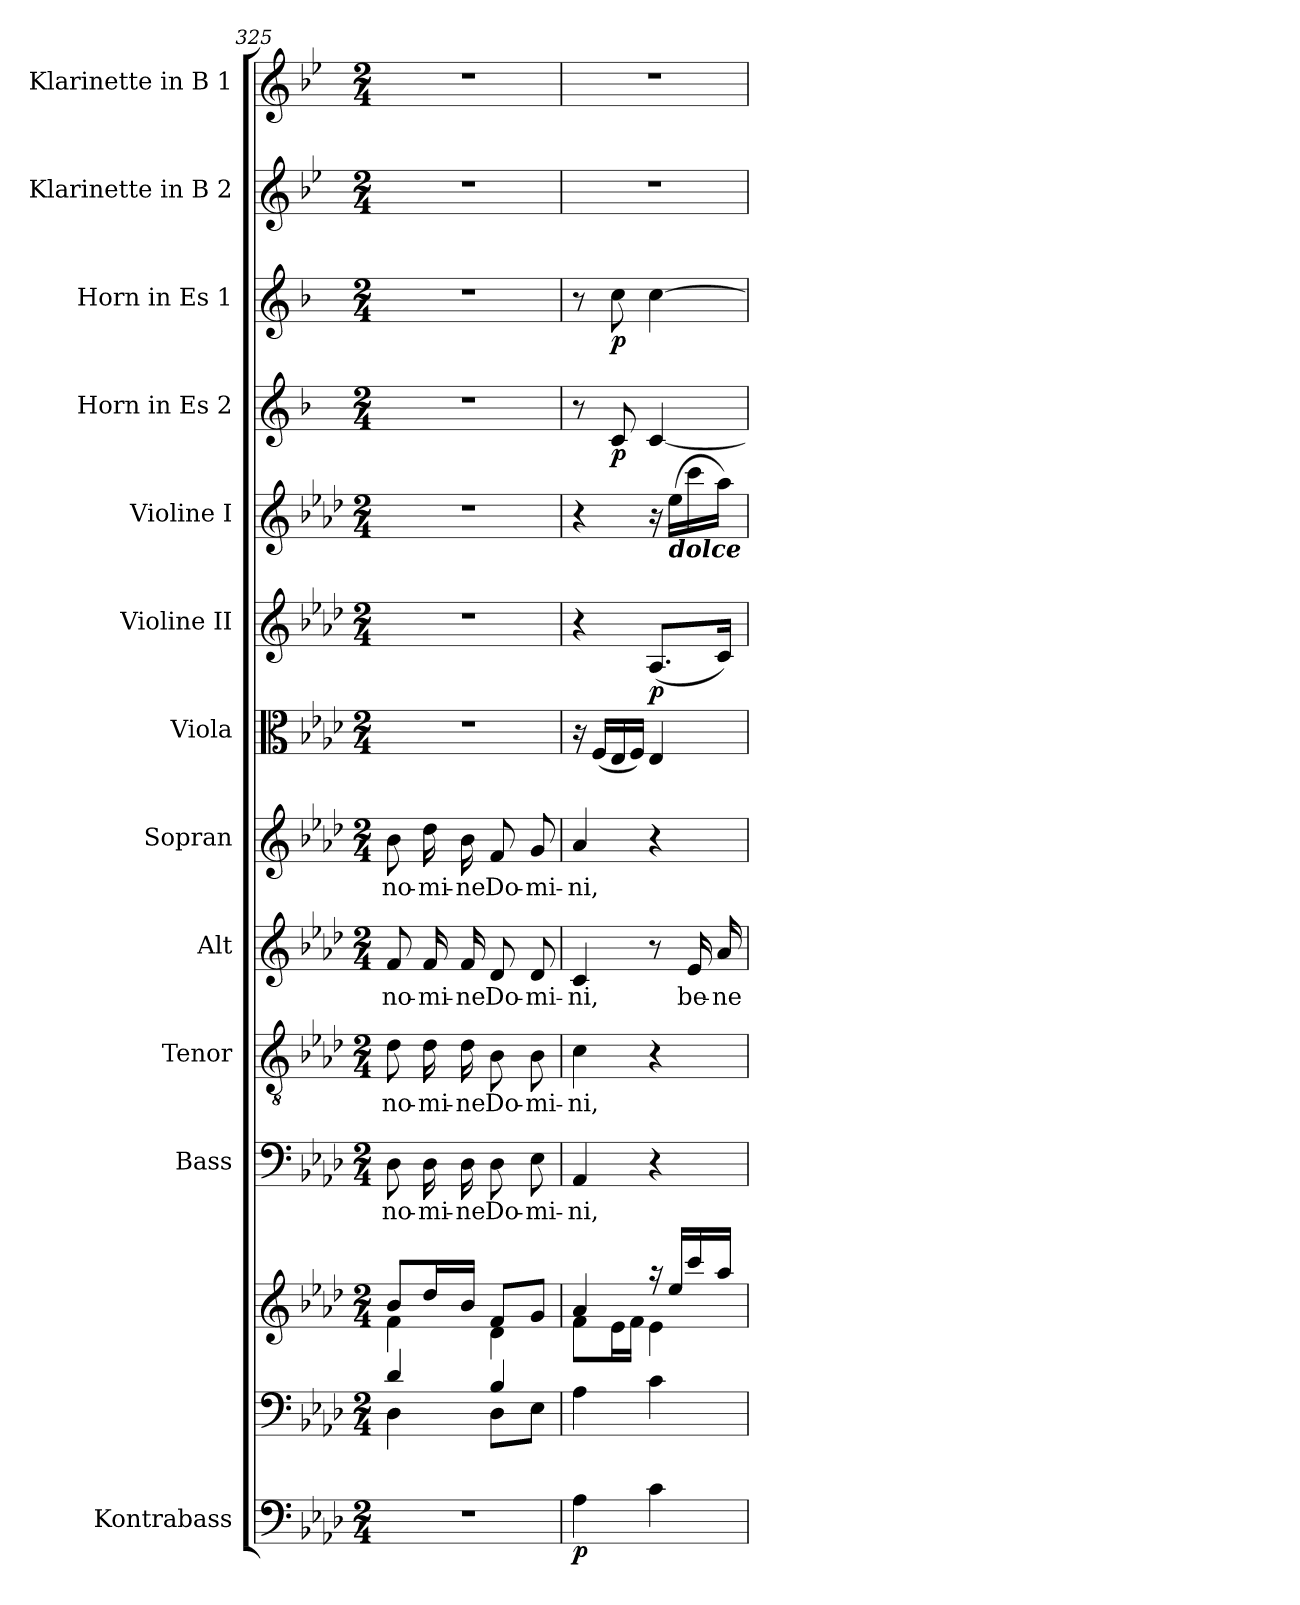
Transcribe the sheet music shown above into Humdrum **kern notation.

**kern	**dynam	**kern	**kern	**kern	**text	**kern	**text	**kern	**text	**kern	**text	**kern	**kern	**dynam	**kern	**kern	**dynam	**kern	**dynam	**kern	**kern
*part13	*part13	*part12	*part12	*part11	*part11	*part10	*part10	*part9	*part9	*part8	*part8	*part7	*part6	*part6	*part5	*part4	*part4	*part3	*part3	*part2	*part1
*staff14	*staff14	*staff13	*staff12	*staff11	*staff11	*staff10	*staff10	*staff9	*staff9	*staff8	*staff8	*staff7	*staff6	*staff6	*staff5	*staff4	*staff4	*staff3	*staff3	*staff2	*staff1
*I"Kontrabass	*	*	*	*I"Bass	*	*I"Tenor	*	*I"Alt	*	*I"Sopran	*	*I"Viola	*I"Violine II	*	*I"Violine I	*I"Horn in Es 2	*	*I"Horn in Es 1	*	*I"Klarinette in B 2	*I"Klarinette in B 1
*I'Kb.	*	*	*	*I'B	*	*I'T	*	*I'A	*	*I'S	*	*I'Vla.	*I'Vl. II	*	*I'Vl. I	*I'Hrn. 2	*	*I'Hrn. 1	*	*	*
*clefF4	*	*clefF4	*clefG2	*clefF4	*	*clefGv2	*	*clefG2	*	*clefG2	*	*clefC3	*clefG2	*	*clefG2	*clefG2	*	*clefG2	*	*clefG2	*clefG2
*ITrd7c12	*	*	*	*	*	*	*	*	*	*	*	*	*	*	*	*ITrd5c9	*	*ITrd5c9	*	*ITrd1c2	*ITrd1c2
*k[b-e-a-d-]	*	*k[b-e-a-d-]	*k[b-e-a-d-]	*k[b-e-a-d-]	*	*k[b-e-a-d-]	*	*k[b-e-a-d-]	*	*k[b-e-a-d-]	*	*k[b-e-a-d-]	*k[b-e-a-d-]	*	*k[b-e-a-d-]	*k[b-e-a-d-]	*	*k[b-e-a-d-]	*	*k[b-e-a-d-]	*k[b-e-a-d-]
*A-:	*	*A-:	*A-:	*A-:	*	*A-:	*	*A-:	*	*A-:	*	*A-:	*A-:	*	*A-:	*A-:	*	*A-:	*	*A-:	*A-:
*M2/4	*	*M2/4	*M2/4	*M2/4	*	*M2/4	*	*M2/4	*	*M2/4	*	*M2/4	*M2/4	*	*M2/4	*M2/4	*	*M2/4	*	*M2/4	*M2/4
=325	=325	=325	=325	=325	=325	=325	=325	=325	=325	=325	=325	=325	=325	=325	=325	=325	=325	=325	=325	=325	=325
*	*	*^	*^	*	*	*	*	*	*	*	*	*	*	*	*	*	*	*	*	*	*
!	!	!	!	!	!	!	!LO:LY:b	!	!LO:LY:b	!	!LO:LY:b	!	!LO:LY:b	!	!	!	!	!	!	!	!	!	!
2r	.	4d-/	4D-\	8b-/L	4f\	8D-\	no-	8d-\	no-	8f/	no-	8b-\	no-	2r	2r	.	2r	2r	.	2r	.	2r	2r
!	!	!	!	!	!	!	!LO:LY:b	!	!LO:LY:b	!	!LO:LY:b	!	!LO:LY:b	!	!	!	!	!	!	!	!	!	!
.	.	.	.	16dd-/L	.	16D-\	-mi-	16d-\	-mi-	16f/	-mi-	16dd-\	-mi-	.	.	.	.	.	.	.	.	.	.
!	!	!	!	!	!	!	!LO:LY:b	!	!LO:LY:b	!	!LO:LY:b	!	!LO:LY:b	!	!	!	!	!	!	!	!	!	!
.	.	.	.	16b-/JJ	.	16D-\	-ne	16d-\	-ne	16f/	-ne	16b-\	-ne	.	.	.	.	.	.	.	.	.	.
!	!	!	!	!	!	!	!LO:LY:b	!	!LO:LY:b	!	!LO:LY:b	!	!LO:LY:b	!	!	!	!	!	!	!	!	!	!
.	.	4B-/	8D-\L	8f/L	4d-\	8D-\	Do-	8B-\	Do-	8d-/	Do-	8f/	Do-	.	.	.	.	.	.	.	.	.	.
!	!	!	!	!	!	!	!LO:LY:b	!	!LO:LY:b	!	!LO:LY:b	!	!LO:LY:b	!	!	!	!	!	!	!	!	!	!
.	.	.	8E-\J	8g/J	.	8E-\	-mi-	8B-\	-mi-	8d-/	-mi-	8g/	-mi-	.	.	.	.	.	.	.	.	.	.
!!LO:PB:g=z
=326	=326	=326	=326	=326	=326	=326	=326	=326	=326	=326	=326	=326	=326	=326	=326	=326	=326	=326	=326	=326	=326	=326	=326
!	!LO:DY:b	!	!	!	!	!	!LO:LY:b	!	!LO:LY:b	!	!LO:LY:b	!	!LO:LY:b	!	!	!	!	!	!	!	!	!	!
*	*	*v	*v	*	*	*	*	*	*	*	*	*	*	*	*	*	*	*	*	*	*	*	*
4AA-\	p	4A-\	4a-/	8f\L	4AA-/	-ni,	4c\	-ni,	4c/	-ni,	4a-/	-ni,	16r	4r	.	4r	8r	.	8r	.	2r	2r
.	.	.	.	.	.	.	.	.	.	.	.	.	(<16F/LL	.	.	.	.	.	.	.	.	.
!	!	!	!	!	!	!	!	!	!	!	!	!	!	!	!	!	!	!LO:DY:b	!	!LO:DY:b	!	!
.	.	.	.	16e-\L	.	.	.	.	.	.	.	.	16E-/	.	.	.	8E-/	p	8e-\	p	.	.
.	.	.	.	16f\JJ	.	.	.	.	.	.	.	.	16F/JJ)	.	.	.	.	.	.	.	.	.
!	!	!	!	!	!	!	!	!	!	!	!	!	!	!	!LO:DY:b	!	!	!	!	!	!	!
4C\	.	4c\	16raa	4e-\	4r	.	4r	.	8r	.	4r	.	4E-/	(<8.A-/L	p	16r	[4E-/	.	[4e-\	.	.	.
!	!	!	!	!	!	!	!	!	!	!	!	!	!	!	!	!LO:TX:b:Bi:t=dolce	!	!	!	!	!	!
.	.	.	16ee-/LL	.	.	.	.	.	.	.	.	.	.	.	.	(>16ee-\LL	.	.	.	.	.	.
!	!	!	!	!	!	!	!	!	!	!LO:LY:b	!	!	!	!	!	!	!	!	!	!	!	!
.	.	.	16ccc/	.	.	.	.	.	16e-/	be-	.	.	.	.	.	16ccc\	.	.	.	.	.	.
!	!	!	!	!	!	!	!	!	!	!LO:LY:b	!	!	!	!	!	!	!	!	!	!	!	!
.	.	.	16aa-/JJ	.	.	.	.	.	16a-/	-ne-	.	.	.	16c/Jk)	.	16aa-\JJ)	.	.	.	.	.	.
*	*	*	*v	*v	*	*	*	*	*	*	*	*	*	*	*	*	*	*	*	*	*	*
=	=	=	=	=	=	=	=	=	=	=	=	=	=	=	=	=	=	=	=	=	=
*-	*-	*-	*-	*-	*-	*-	*-	*-	*-	*-	*-	*-	*-	*-	*-	*-	*-	*-	*-	*-	*-
